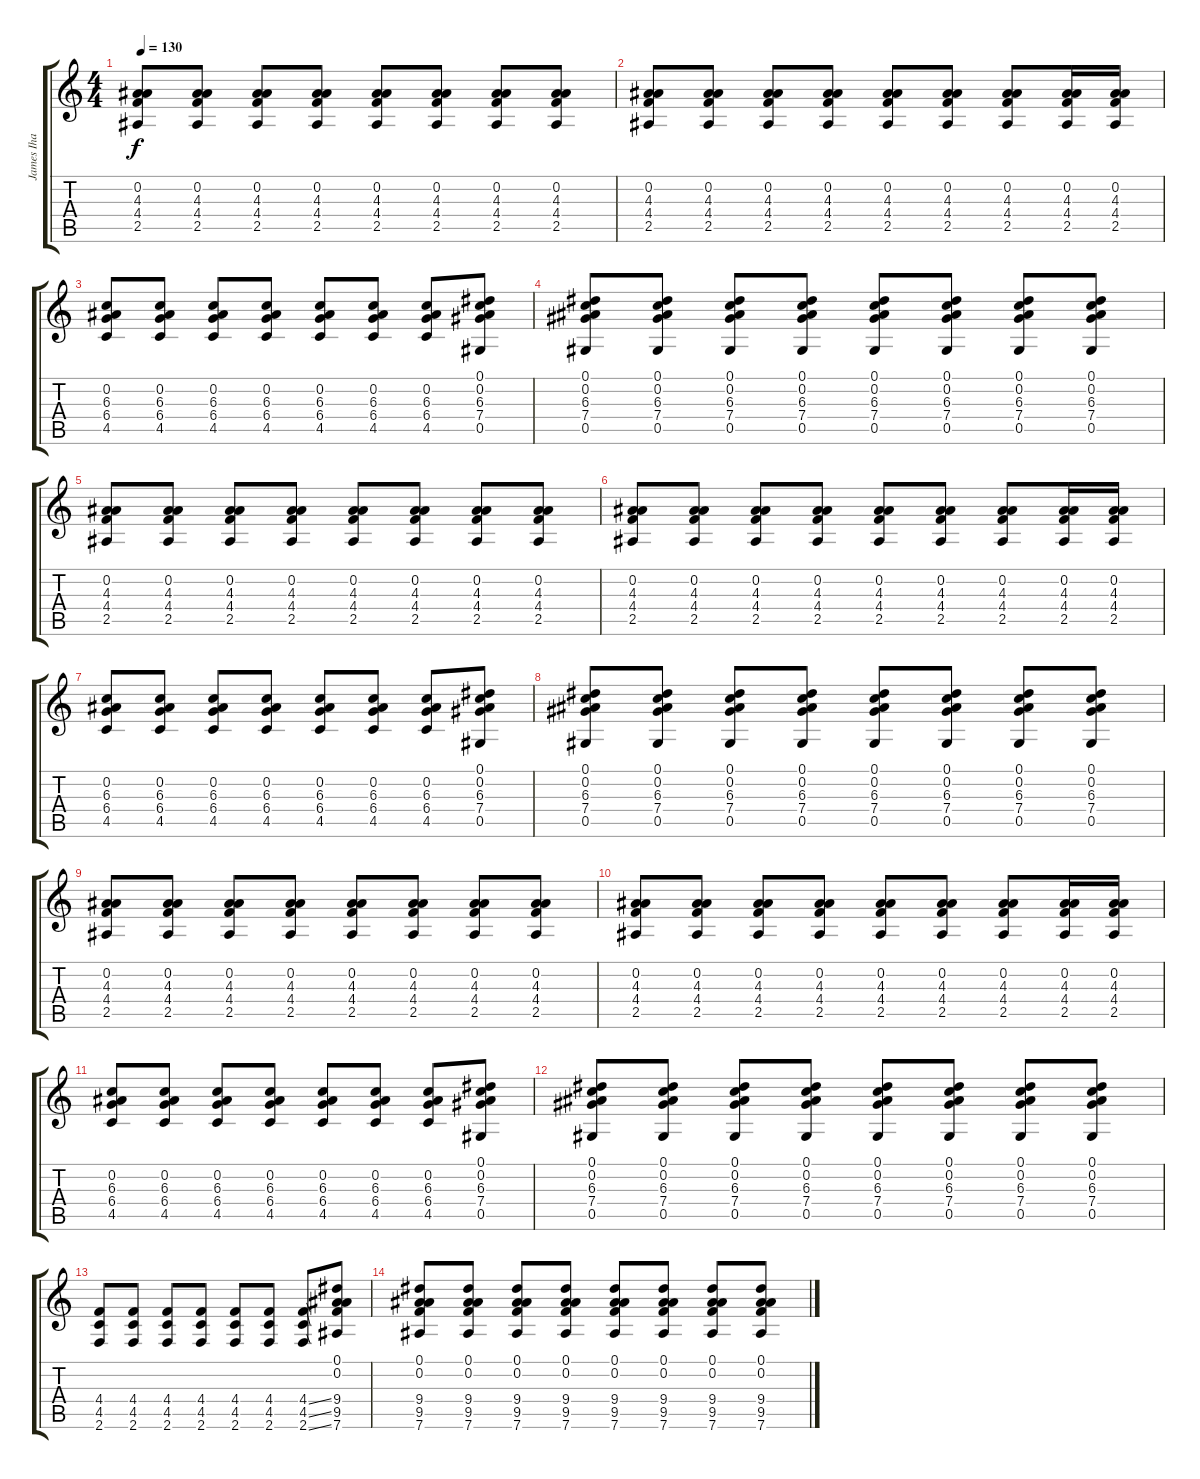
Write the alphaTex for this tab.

\track ("James Iha " "James Iha ") {instrument overdrivenguitar}
\staff {score tabs}
\tuning (Eb4 Bb3 Gb3 Db3 Ab2 Eb2) {hide}
\ts (4 4)
\tempo 130
\clef g2
\ks c
(0.2 4.3 4.4 2.5).8{dy f} (0.2 4.3 4.4 2.5).8 (0.2 4.3 4.4 2.5).8 (0.2 4.3 4.4 2.5).8 (0.2 4.3 4.4 2.5).8 (0.2 4.3 4.4 2.5).8 (0.2 4.3 4.4 2.5).8 (0.2 4.3 4.4 2.5).8 |
(0.2 4.3 4.4 2.5).8 (0.2 4.3 4.4 2.5).8 (0.2 4.3 4.4 2.5).8 (0.2 4.3 4.4 2.5).8 (0.2 4.3 4.4 2.5).8 (0.2 4.3 4.4 2.5).8 (0.2 4.3 4.4 2.5).8 (0.2 4.3 4.4 2.5).16 (0.2 4.3 4.4 2.5).16 |
(0.2 6.3 6.4 4.5).8 (0.2 6.3 6.4 4.5).8 (0.2 6.3 6.4 4.5).8 (0.2 6.3 6.4 4.5).8 (0.2 6.3 6.4 4.5).8 (0.2 6.3 6.4 4.5).8 (0.2 6.3 6.4 4.5).8 (0.1 0.2 6.3 7.4 0.5).8 |
(0.1 0.2 6.3 7.4 0.5).8 (0.1 0.2 6.3 7.4 0.5).8 (0.1 0.2 6.3 7.4 0.5).8 (0.1 0.2 6.3 7.4 0.5).8 (0.1 0.2 6.3 7.4 0.5).8 (0.1 0.2 6.3 7.4 0.5).8 (0.1 0.2 6.3 7.4 0.5).8 (0.1 0.2 6.3 7.4 0.5).8 |
(0.2 4.3 4.4 2.5).8 (0.2 4.3 4.4 2.5).8 (0.2 4.3 4.4 2.5).8 (0.2 4.3 4.4 2.5).8 (0.2 4.3 4.4 2.5).8 (0.2 4.3 4.4 2.5).8 (0.2 4.3 4.4 2.5).8 (0.2 4.3 4.4 2.5).8 |
(0.2 4.3 4.4 2.5).8 (0.2 4.3 4.4 2.5).8 (0.2 4.3 4.4 2.5).8 (0.2 4.3 4.4 2.5).8 (0.2 4.3 4.4 2.5).8 (0.2 4.3 4.4 2.5).8 (0.2 4.3 4.4 2.5).8 (0.2 4.3 4.4 2.5).16 (0.2 4.3 4.4 2.5).16 |
(0.2 6.3 6.4 4.5).8 (0.2 6.3 6.4 4.5).8 (0.2 6.3 6.4 4.5).8 (0.2 6.3 6.4 4.5).8 (0.2 6.3 6.4 4.5).8 (0.2 6.3 6.4 4.5).8 (0.2 6.3 6.4 4.5).8 (0.1 0.2 6.3 7.4 0.5).8 |
(0.1 0.2 6.3 7.4 0.5).8 (0.1 0.2 6.3 7.4 0.5).8 (0.1 0.2 6.3 7.4 0.5).8 (0.1 0.2 6.3 7.4 0.5).8 (0.1 0.2 6.3 7.4 0.5).8 (0.1 0.2 6.3 7.4 0.5).8 (0.1 0.2 6.3 7.4 0.5).8 (0.1 0.2 6.3 7.4 0.5).8 |
(0.2 4.3 4.4 2.5).8 (0.2 4.3 4.4 2.5).8 (0.2 4.3 4.4 2.5).8 (0.2 4.3 4.4 2.5).8 (0.2 4.3 4.4 2.5).8 (0.2 4.3 4.4 2.5).8 (0.2 4.3 4.4 2.5).8 (0.2 4.3 4.4 2.5).8 |
(0.2 4.3 4.4 2.5).8 (0.2 4.3 4.4 2.5).8 (0.2 4.3 4.4 2.5).8 (0.2 4.3 4.4 2.5).8 (0.2 4.3 4.4 2.5).8 (0.2 4.3 4.4 2.5).8 (0.2 4.3 4.4 2.5).8 (0.2 4.3 4.4 2.5).16 (0.2 4.3 4.4 2.5).16 |
(0.2 6.3 6.4 4.5).8 (0.2 6.3 6.4 4.5).8 (0.2 6.3 6.4 4.5).8 (0.2 6.3 6.4 4.5).8 (0.2 6.3 6.4 4.5).8 (0.2 6.3 6.4 4.5).8 (0.2 6.3 6.4 4.5).8 (0.1 0.2 6.3 7.4 0.5).8 |
(0.1 0.2 6.3 7.4 0.5).8 (0.1 0.2 6.3 7.4 0.5).8 (0.1 0.2 6.3 7.4 0.5).8 (0.1 0.2 6.3 7.4 0.5).8 (0.1 0.2 6.3 7.4 0.5).8 (0.1 0.2 6.3 7.4 0.5).8 (0.1 0.2 6.3 7.4 0.5).8 (0.1 0.2 6.3 7.4 0.5).8 |
(4.4 4.5 2.6).8 (4.4 4.5 2.6).8 (4.4 4.5 2.6).8 (4.4 4.5 2.6).8 (4.4 4.5 2.6).8 (4.4 4.5 2.6).8 (4.4{ss} 4.5{ss} 2.6{ss}).8 (0.1 0.2 9.4 9.5 7.6).8 |
(0.1 0.2 9.4 9.5 7.6).8 (0.1 0.2 9.4 9.5 7.6).8 (0.1 0.2 9.4 9.5 7.6).8 (0.1 0.2 9.4 9.5 7.6).8 (0.1 0.2 9.4 9.5 7.6).8 (0.1 0.2 9.4 9.5 7.6).8 (0.1 0.2 9.4 9.5 7.6).8 (0.1 0.2 9.4 9.5 7.6).8
